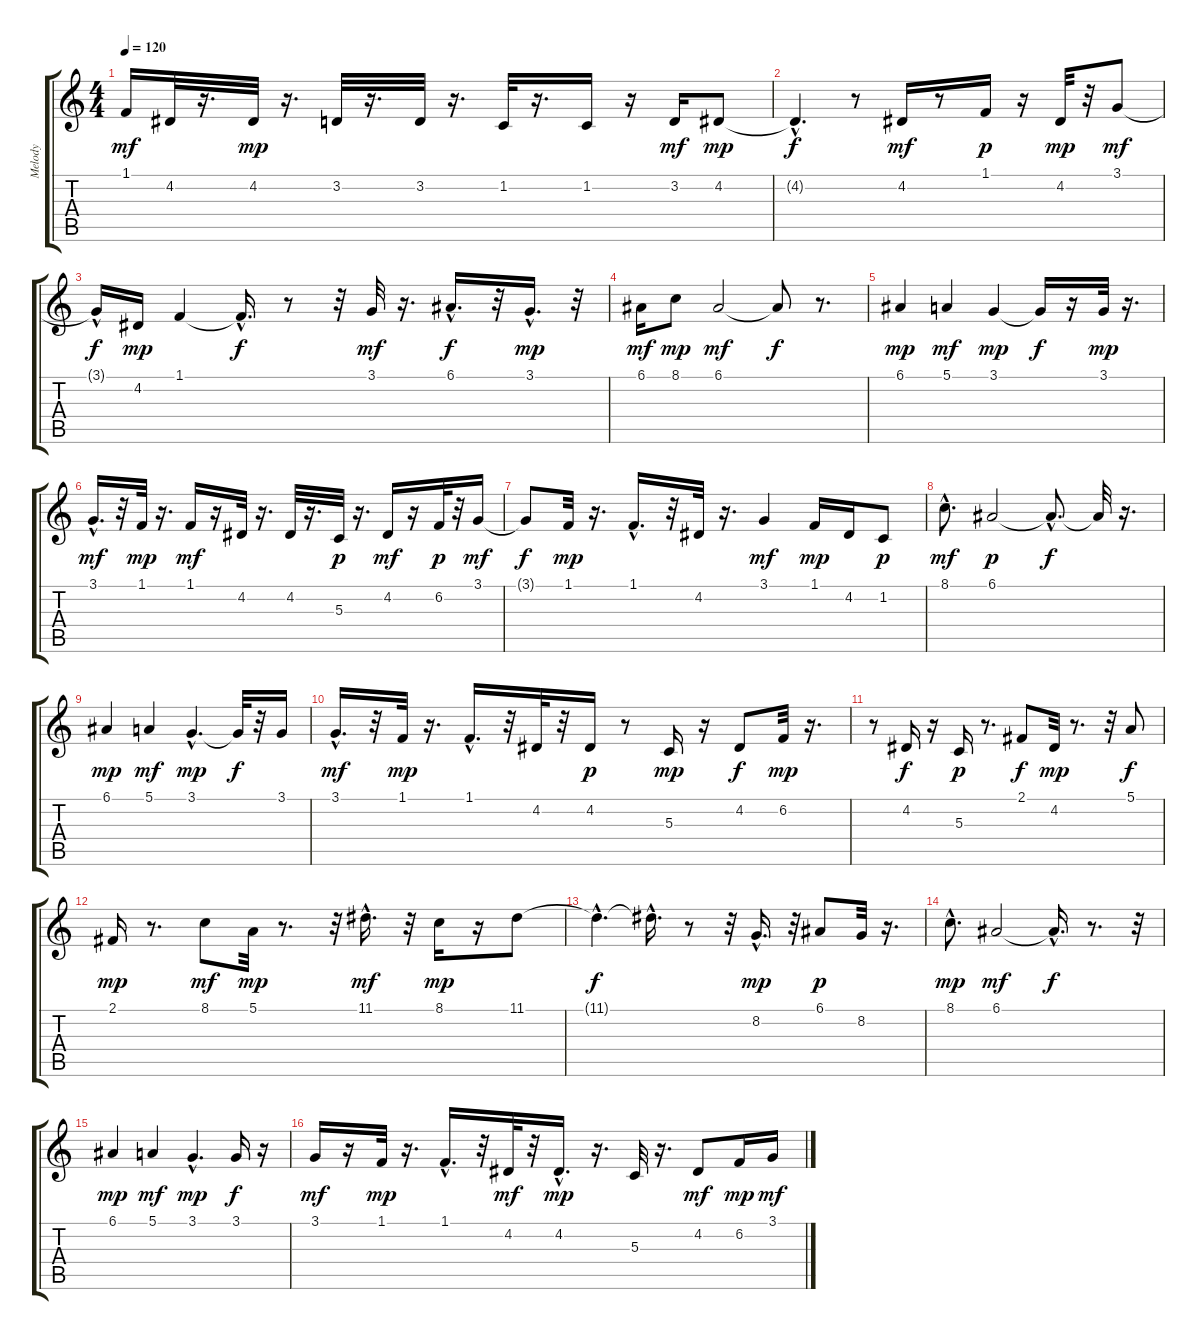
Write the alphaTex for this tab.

\track ("Melody" "Melody") {instrument shanai}
\staff {score tabs}
\tuning (E4 B3 G3 D3 A2 E2) {hide}
\ts (4 4)
\tempo 120
\clef g2
\ks c
1.1.16{dy mf} 4.2.32 r.16{d} 4.2.32{dy mp} r.16{d} 3.2.32 r.16{d} 3.2.32 r.16{d} 1.2.32 r.16{d} 1.2.16 r.16 3.2.16{dy mf} 4.2.8{dy mp} |
4.2{hac t}.4{d dy f} r.8 4.2.16{dy mf} r.8 1.1.16{dy p} r.16 4.2.32{dy mp} r.32 3.1.8{dy mf} |
3.1{hac t}.16{dy f} 4.2.16{dy mp} 1.1.4 1.1{hac t}.16{d dy f} r.8 r.32 3.1.32{dy mf} r.16{d} 6.1{hac}.16{d dy f} r.32 3.1{hac}.16{d dy mp} r.32 |
6.1.16{dy mf} 8.1.8{dy mp} 6.1.2{dy mf} 6.1{t}.8{dy f} r.8{d} |
6.1.4{dy mp} 5.1.4{dy mf} 3.1.4{dy mp} 3.1{t}.16{dy f} r.16 3.1.32{dy mp} r.16{d} |
3.1{hac}.16{d dy mf} r.32 1.1.32{dy mp} r.16{d} 1.1.16{dy mf} r.16 4.2.32 r.16{d} 4.2.32 r.16{d} 5.3.32{dy p} r.16{d} 4.2.16{dy mf} r.16 6.2.32{dy p} r.32 3.1.16{dy mf} |
3.1{t}.8{dy f} 1.1.32{dy mp} r.16{d} 1.1{hac}.16{d} r.32 4.2.32 r.16{d} 3.1.4{dy mf} 1.1.16{dy mp} 4.2.16 1.2.8{dy p} |
8.1{hac}.8{d dy mf} 6.1.2{dy p} 6.1{hac t}.8{d dy f} 6.1{t}.32 r.16{d} |
6.1.4{dy mp} 5.1.4{dy mf} 3.1{hac}.4{d dy mp} 3.1{t}.32{dy f} r.32 3.1.16 |
3.1{hac}.16{d dy mf} r.32 1.1.32{dy mp} r.16{d} 1.1{hac}.16{d} r.32 4.2.32 r.32 4.2.16{dy p} r.8 5.3.16{dy mp} r.16 4.2.8{dy f} 6.2.32{dy mp} r.16{d} |
r.8 4.2.16{dy f} r.16 5.3.16{dy p} r.8{d} 2.1.8{dy f} 4.2.32{dy mp} r.8{d} r.32 5.1.8{dy f} |
2.1.16{dy mp} r.8{d} 8.1.8{dy mf} 5.1.32{dy mp} r.8{d} r.32 11.1{hac}.16{d dy mf} r.32 8.1.16{dy mp} r.16 11.1.8 |
11.1{hac t}.4{d dy f} 11.1{hac t}.16{d} r.8 r.32 8.2{hac}.16{d dy mp} r.32 6.1.8{dy p} 8.2.32 r.16{d} |
8.1{hac}.8{d dy mp} 6.1.2{dy mf} 6.1{hac t}.16{d dy f} r.8{d} r.32 |
6.1.4{dy mp} 5.1.4{dy mf} 3.1{hac}.4{d dy mp} 3.1.16{dy f} r.16 |
3.1.16{dy mf} r.16 1.1.32{dy mp} r.16{d} 1.1{hac}.16{d} r.32 4.2.32{dy mf} r.32 4.2{hac}.16{d dy mp} r.16{d} 5.3.32 r.16{d} 4.2.8{dy mf} 6.2.16{dy mp} 3.1.16{dy mf}
